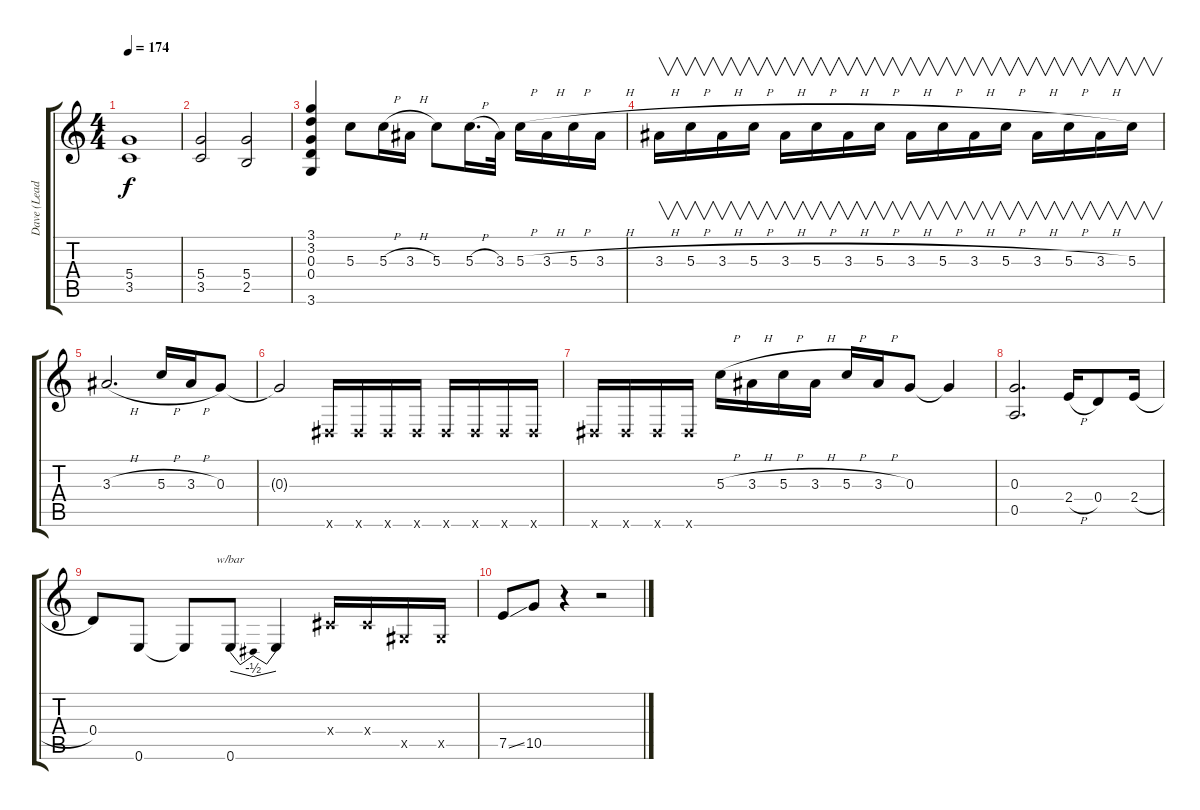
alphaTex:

\track ("Dave (Lead Guitar)" "Dave (Lead") {instrument distortionguitar}
\staff {score tabs}
\tuning (E4 B3 G3 D3 A2 E2) {hide}
\ts (4 4)
\tempo 174
\clef g2
\ks c
(5.4 3.5).1{dy f} |
(5.4 3.5).2 (5.4 2.5).2 |
(3.1 3.2 0.3 0.4 3.6).4 5.3.8 5.3{h}.16 3.3{h}.16 5.3.8 5.3{h}.16{d} 3.3.32 5.3{h}.16 3.3{h}.16 5.3{h}.16 3.3{h}.16 |
3.3{h}.16{v} 5.3{h}.16{v} 3.3{h}.16{v} 5.3{h}.16{v} 3.3{h}.16{v} 5.3{h}.16{v} 3.3{h}.16{v} 5.3{h}.16{v} 3.3{h}.16{v} 5.3{h}.16{v} 3.3{h}.16{v} 5.3{h}.16{v} 3.3{h}.16{v} 5.3{h}.16{v} 3.3{h}.16{v} 5.3.16{v} |
3.3{h}.2{d} 5.3{h}.16 3.3{h}.16 0.3.8 |
0.3{t}.2 -1.6{x}.16 -1.6{x}.16 -1.6{x}.16 -1.6{x}.16 -1.6{x}.16 -1.6{x}.16 -1.6{x}.16 -1.6{x}.16 |
-1.6{x}.16 -1.6{x}.16 -1.6{x}.16 -1.6{x}.16 5.3{h}.16 3.3{h}.16 5.3{h}.16 3.3{h}.16 5.3{h}.16 3.3{h}.16 0.3.8 0.3{t}.4 |
(0.3 0.5).2{d} 2.4{h}.16 0.4.8 2.4{h}.16 |
0.4.8 0.6.8 0.6{t}.8 0.6.8{tbe (dip default 0 0 30 -2 60 0)} 0.6{t}.4 -1.4{x}.16 -1.4{x}.16 -1.5{x}.16 -1.5{x}.16 |
7.5{ss}.8 10.5.8 r.4 r.2
